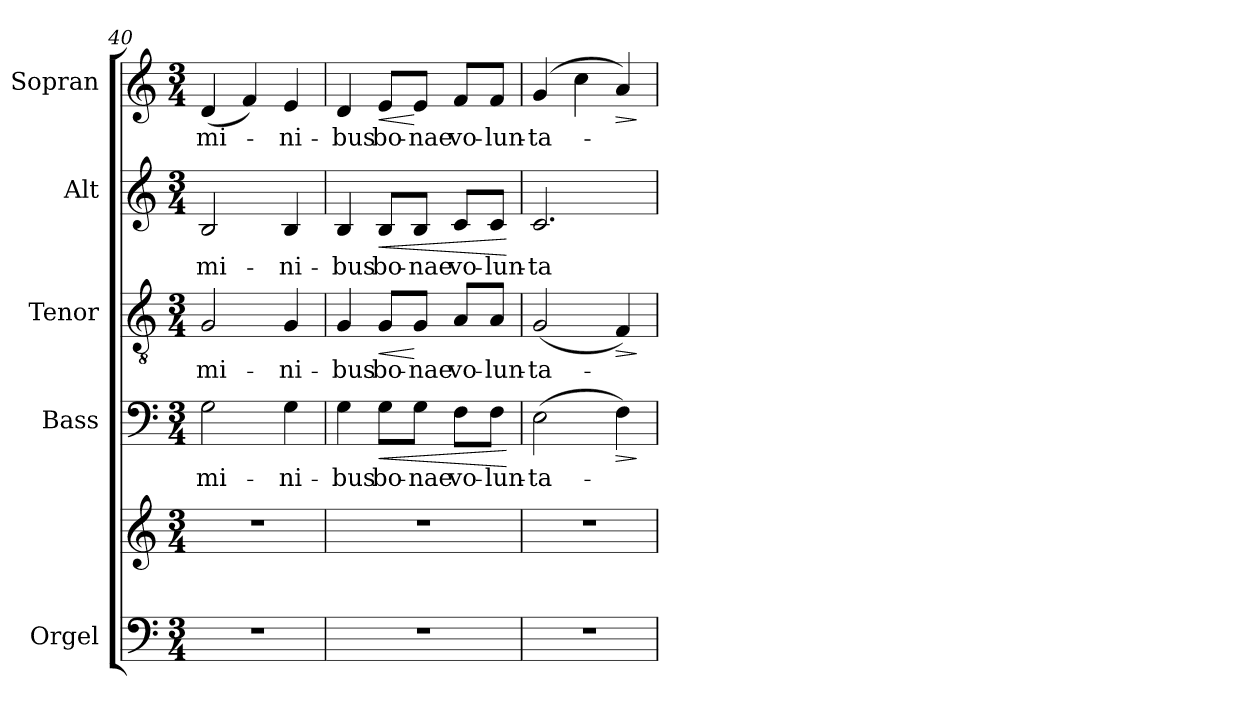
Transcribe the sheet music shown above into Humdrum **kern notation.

**kern	**kern	**kern	**text	**dynam	**kern	**text	**dynam	**kern	**text	**dynam	**kern	**text	**dynam
*part5	*part5	*part4	*part4	*part4	*part3	*part3	*part3	*part2	*part2	*part2	*part1	*part1	*part1
*staff6	*staff5	*staff4	*staff4	*staff4	*staff3	*staff3	*staff3	*staff2	*staff2	*staff2	*staff1	*staff1	*staff1
*I"Orgel	*	*I"Bass	*	*	*I"Tenor	*	*	*I"Alt	*	*	*I"Sopran	*	*
*I'Org.	*	*I'B.	*	*	*I'T.	*	*	*I'A.	*	*	*I'S.	*	*
*clefF4	*clefG2	*clefF4	*	*	*clefGv2	*	*	*clefG2	*	*	*clefG2	*	*
*k[]	*k[]	*k[]	*	*	*k[]	*	*	*k[]	*	*	*k[]	*	*
*C:	*C:	*C:	*	*	*C:	*	*	*C:	*	*	*C:	*	*
*M3/4	*M3/4	*M3/4	*	*	*M3/4	*	*	*M3/4	*	*	*M3/4	*	*
=40	=40	=40	=40	=40	=40	=40	=40	=40	=40	=40	=40	=40	=40
!	!	!	!LO:LY:b	!	!	!LO:LY:b	!	!	!LO:LY:b	!	!	!LO:LY:b	!
2.r	2.r	2G\	-mi-	.	2G/	-mi-	.	2B/	-mi-	.	(<4d/	-mi-	.
.	.	.	.	.	.	.	.	.	.	.	4f/)	.	.
!	!	!	!LO:LY:b	!	!	!LO:LY:b	!	!	!LO:LY:b	!	!	!LO:LY:b	!
.	.	4G\	-ni-	.	4G/	-ni-	.	4B/	-ni-	.	4e/	-ni-	.
!!LO:LB:g=z
=41	=41	=41	=41	=41	=41	=41	=41	=41	=41	=41	=41	=41	=41
!	!	!	!LO:LY:b	!	!	!LO:LY:b	!	!	!LO:LY:b	!	!	!LO:LY:b	!
2.r	2.r	4G\	-bus	.	4G/	-bus	.	4B/	-bus	.	4d/	-bus	.
!	!	!	!LO:LY:b	!LO:HP:b	!	!LO:LY:b	!LO:HP:b	!	!LO:LY:b	!LO:HP:b	!	!LO:LY:b	!LO:HP:b
.	.	8G\L	bo-	<	8G/L	bo-	<	8B/L	bo-	<	8e/L	bo-	<
!	!	!	!LO:LY:b	!	!	!LO:LY:b	!	!	!LO:LY:b	!	!	!LO:LY:b	!
.	.	8G\J	-nae	.	8G/J	-nae	[	8B/J	-nae	.	8e/J	-nae	[
!	!	!	!LO:LY:b	!	!	!LO:LY:b	!	!	!LO:LY:b	!	!	!LO:LY:b	!
.	.	8F\L	vo-	.	8A/L	vo-	.	8c/L	vo-	.	8f/L	vo-	.
!	!	!	!LO:LY:b	!	!	!LO:LY:b	!	!	!LO:LY:b	!	!	!LO:LY:b	!
.	.	8F\J	-lun-	.	8A/J	-lun-	.	8c/J	-lun-	.	8f/J	-lun-	.
.	.	.	.	[	.	.	.	.	.	[	.	.	.
=42	=42	=42	=42	=42	=42	=42	=42	=42	=42	=42	=42	=42	=42
!	!	!	!LO:LY:b	!	!	!LO:LY:b	!	!	!LO:LY:b	!	!	!LO:LY:b	!
2.r	2.r	(>2E\	-ta-	.	(<2G/	-ta-	.	2.c/	-ta-	.	(4g/	-ta-	.
.	.	.	.	.	.	.	.	.	.	.	4cc\	.	.
!	!	!	!	!LO:HP:b	!	!	!LO:HP:b	!	!	!	!	!	!LO:HP:b
.	.	4F\)	.	>	4F/)	.	>	.	.	.	4a/)	.	>
.	.	.	.	]	.	.	]	.	.	.	.	.	]
=	=	=	=	=	=	=	=	=	=	=	=	=	=
*-	*-	*-	*-	*-	*-	*-	*-	*-	*-	*-	*-	*-	*-
